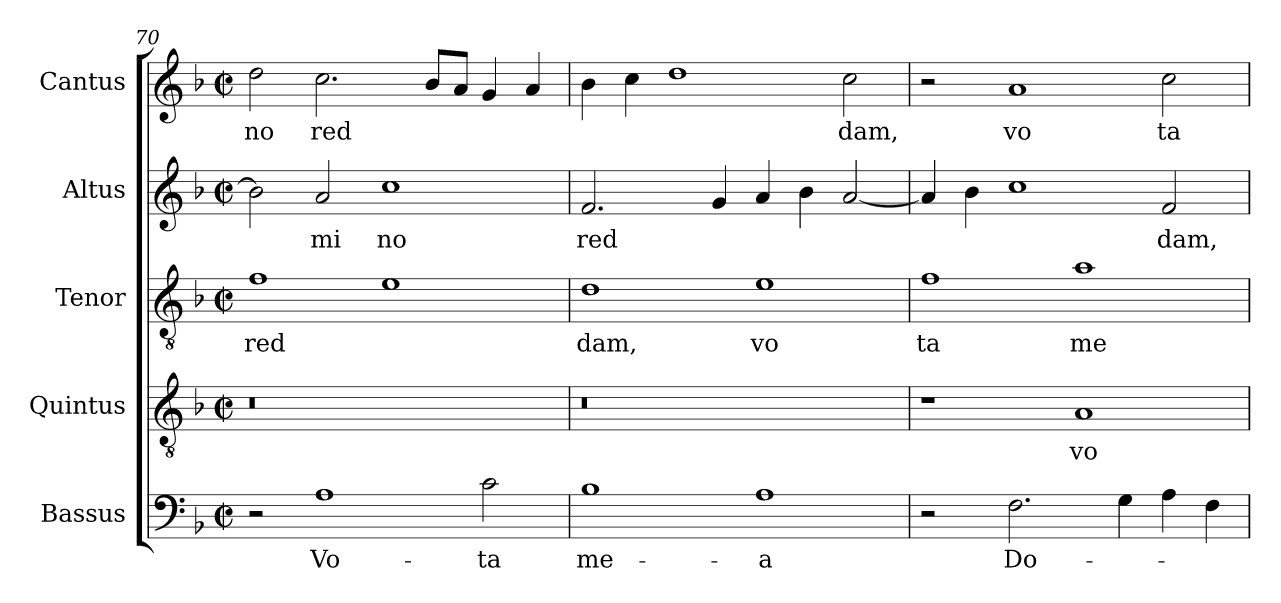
**kern	**text	**kern	**text	**kern	**text	**kern	**text	**kern	**text
*part5	*part5	*part4	*part4	*part3	*part3	*part2	*part2	*part1	*part1
*staff5	*staff5	*staff4	*staff4	*staff3	*staff3	*staff2	*staff2	*staff1	*staff1
*I"Bassus	*	*I"Quintus	*	*I"Tenor	*	*I"Altus	*	*I"Cantus	*
*clefF4	*	*clefGv2	*	*clefGv2	*	*clefG2	*	*clefG2	*
*k[b-]	*	*k[b-]	*	*k[b-]	*	*k[b-]	*	*k[b-]	*
*F:	*	*F:	*	*F:	*	*F:	*	*F:	*
*M2/2	*	*M2/2	*	*M2/2	*	*M2/2	*	*M2/2	*
*met(c|)	*	*met(c|)	*	*met(c|)	*	*met(c|)	*	*met(c|)	*
=70	=70	=70	=70	=70	=70	=70	=70	=70	=70
!	!	!	!	!	!LO:LY:b:cj	!	!	!	!LO:LY:b:cj
2r	.	0r	.	1f	red	2b-\]	.	2dd\	no
!	!LO:LY:b:cj	!	!	!	!	!	!LO:LY:b:cj	!	!LO:LY:b
1A	Vo-	.	.	.	.	2a/	mi	2.cc\	red
!	!	!	!	!	!	!	!LO:LY:b:cj	!	!
.	.	.	.	1e	.	1cc	no	.	.
.	.	.	.	.	.	.	.	8b-/L	.
.	.	.	.	.	.	.	.	8a/J	.
!	!LO:LY:b:cj	!	!	!	!	!	!	!	!
2c\	-ta	.	.	.	.	.	.	4g/	.
.	.	.	.	.	.	.	.	4a/	.
=71	=71	=71	=71	=71	=71	=71	=71	=71	=71
!	!LO:LY:b:cj	!	!	!	!LO:LY:b:cj	!	!LO:LY:b	!	!
1B-	me-	0r	.	1d	dam,	2.f/	red	4b-\	.
.	.	.	.	.	.	.	.	4cc\	.
.	.	.	.	.	.	.	.	1dd	.
.	.	.	.	.	.	4g/	.	.	.
!	!LO:LY:b:cj	!	!	!	!LO:LY:b:cj	!	!	!	!
1A	-a	.	.	1e	vo	4a/	.	.	.
.	.	.	.	.	.	4b-\	.	.	.
!	!	!	!	!	!	!	!	!	!LO:LY:b:cj
.	.	.	.	.	.	[<2a/	.	2cc\	dam,
=72	=72	=72	=72	=72	=72	=72	=72	=72	=72
!	!	!	!	!	!LO:LY:b:cj	!	!	!	!
2r	.	1r	.	1f	ta	4a/]	.	2r	.
.	.	.	.	.	.	4b-\	.	.	.
!	!LO:LY:b	!	!	!	!	!	!	!	!LO:LY:b:cj
2.F\	Do-	.	.	.	.	1cc	.	1a	vo
!	!	!	!LO:LY:b:cj	!	!LO:LY:b:cj	!	!	!	!
.	.	1A	vo-	1a	me	.	.	.	.
4G\	.	.	.	.	.	.	.	.	.
!	!	!	!	!	!	!	!LO:LY:b:cj	!	!LO:LY:b:cj
4A\	.	.	.	.	.	2f/	dam,	2cc\	ta
4F\	.	.	.	.	.	.	.	.	.
=	=	=	=	=	=	=	=	=	=
*-	*-	*-	*-	*-	*-	*-	*-	*-	*-
